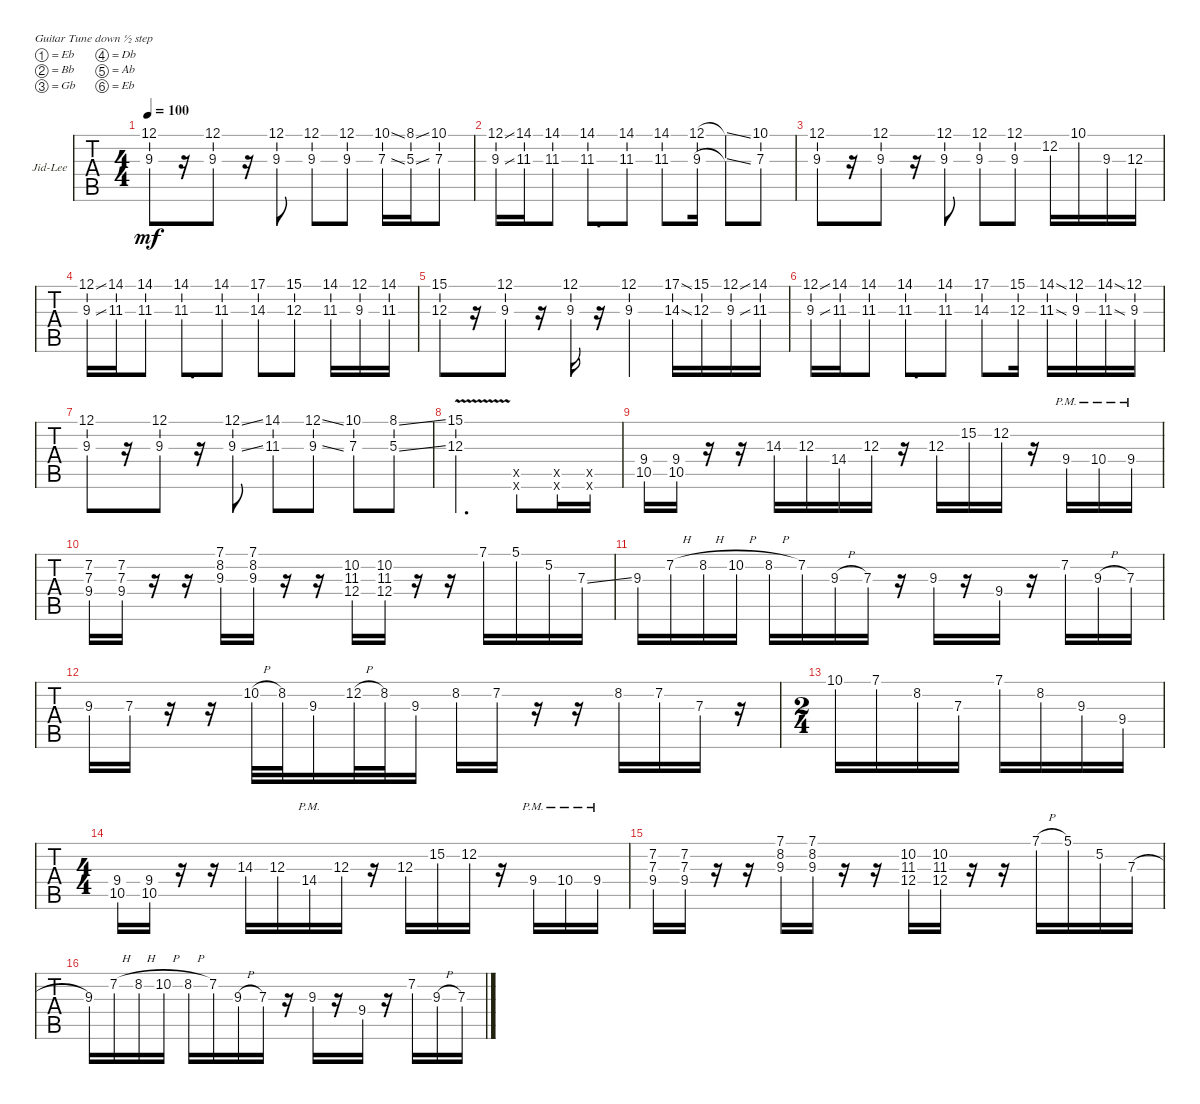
\defaultSystemsLayout 4
\bracketExtendMode groupsimilarinstruments
\firstSystemTrackNameOrientation horizontal
\otherSystemsTrackNameOrientation horizontal
\track ("Jid-Lee" "Jid-Lee") {instrument distortionguitar}
\staff {tabs}
\tuning (Eb4 Bb3 Gb3 Db3 Ab2 Eb2)
\ts (4 4)
\tempo 100
\clef g2
\ks c
(12.1 9.3).8{dy mf} r.16 (12.1 9.3).8 r.16 (12.1 9.3).8 (12.1 9.3).8 (12.1 9.3).8 (10.1{ss} 7.3{ss}).16 (8.1{ss} 5.3{ss}).16 (10.1 7.3).8 |
(12.1{ss} 9.3{ss}).16 (14.1 11.3).16 (14.1 11.3).8 (14.1 11.3).8{d} (14.1 11.3).8 (14.1 11.3).8 (12.1 9.3).16 (12.1{ss t} 9.3{ss t}).8 (10.1 7.3).8 |
(12.1 9.3).8 r.16 (12.1 9.3).8 r.16 (12.1 9.3).8 (12.1 9.3).8 (12.1 9.3).8 12.2.16 10.1.16 9.3.16 12.3.16 |
(12.1{ss} 9.3{ss}).16 (14.1 11.3).16 (14.1 11.3).8 (14.1 11.3).8{d} (14.1 11.3).8 (17.1 14.3).8 (15.1 12.3).8 (14.1 11.3).16 (12.1 9.3).16 (14.1 11.3).16 |
(15.1 12.3).8 r.16 (12.1 9.3).8 r.16 (12.1 9.3).16 r.16 (12.1 9.3).4 (17.1{ss} 14.3{ss}).16 (15.1 12.3).16 (12.1{ss} 9.3{ss}).16 (14.1 11.3).16 |
(12.1{ss} 9.3{ss}).16 (14.1 11.3).16 (14.1 11.3).8 (14.1 11.3).8{d} (14.1 11.3).8 (17.1 14.3).8 (15.1 12.3).16 (14.1{ss} 11.3{ss}).16 (12.1 9.3).16 (14.1{ss} 11.3{ss}).16 (12.1 9.3).16 |
(12.1 9.3).8 r.16 (12.1 9.3).8 r.16 (12.1{ss} 9.3{ss}).8 (14.1 11.3).8 (12.1{ss} 9.3{ss}).8 (10.1 7.3).8 (8.1{ss} 5.3{ss}).8 |
(15.1{v} 12.3{v}).2{d} (0.5{x} 0.6{x}).8 (0.5{x} 0.6{x}).16 (0.5{x} 0.6{x}).16 |
(9.4 10.5).16 (9.4 10.5).16 r.16 r.16 14.3.16 12.3.16 14.4.16 12.3.16 r.16 12.3.16 15.2.16 12.2.16 r.16 9.4{pm}.16 10.4{pm}.16 9.4{pm}.16 |
(7.3 7.2 9.4).16 (7.3 7.2 9.4).16 r.16 r.16 (9.3 8.2 7.1).16 (9.3 7.1 8.2).16 r.16 r.16 (11.3 10.2 12.4).16 (11.3 10.2 12.4).16 r.16 r.16 7.1.16 5.1.16 5.2.16 7.3{ss}.16 |
9.3.16 7.2{h}.16 8.2{h}.16 10.2{h}.16 8.2{h}.16 7.2.16 9.3{h}.16 7.3.16 r.16 9.3.16 r.16 9.4.16 r.16 7.2.16 9.3{h}.16 7.3.16 |
9.3.16 7.3.16 r.16 r.16 10.2{h}.32 8.2.32 9.3.16 12.2{h}.32 8.2.32 9.3.16 8.2.16 7.2.16 r.16 r.16 8.2.16 7.2.16 7.3.16 r.16 |
\ts (2 4)
10.1.16 7.1.16 8.2.16 7.3.16 7.1.16 8.2.16 9.3.16 9.4.16 |
\ts (4 4)
(9.4 10.5).16 (9.4 10.5).16 r.16 r.16 14.3.16 12.3.16 14.4{pm}.16 12.3.16 r.16 12.3.16 15.2.16 12.2.16 r.16 9.4{pm}.16 10.4{pm}.16 9.4{pm}.16 |
(7.3 7.2 9.4).16 (7.3 7.2 9.4).16 r.16 r.16 (9.3 8.2 7.1).16 (9.3 7.1 8.2).16 r.16 r.16 (11.3 10.2 12.4).16 (11.3 10.2 12.4).16 r.16 r.16 7.1{h}.16 5.1.16 5.2.16 7.3{h}.16 |
9.3.16 7.2{h}.16 8.2{h}.16 10.2{h}.16 8.2{h}.16 7.2.16 9.3{h}.16 7.3.16 r.16 9.3.16 r.16 9.4.16 r.16 7.2.16 9.3{h}.16 7.3.16
